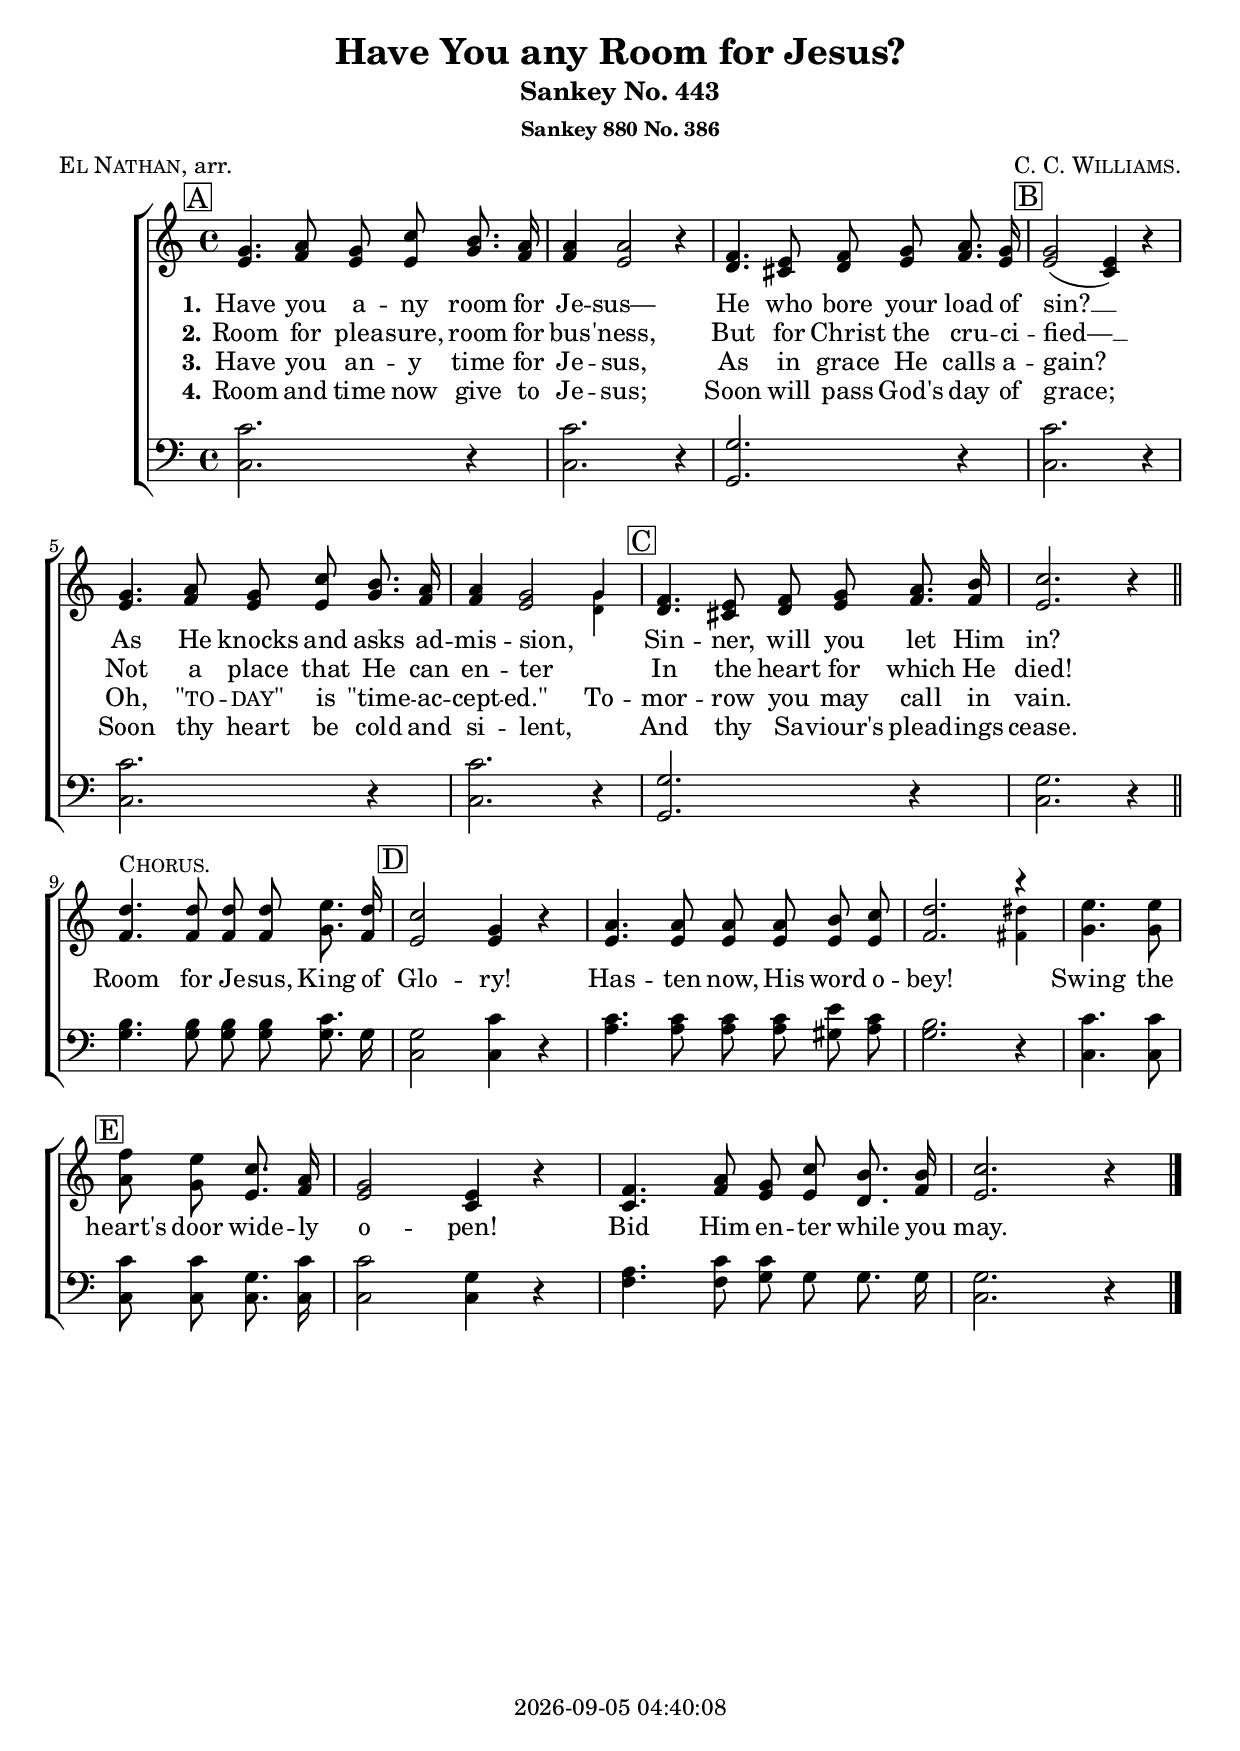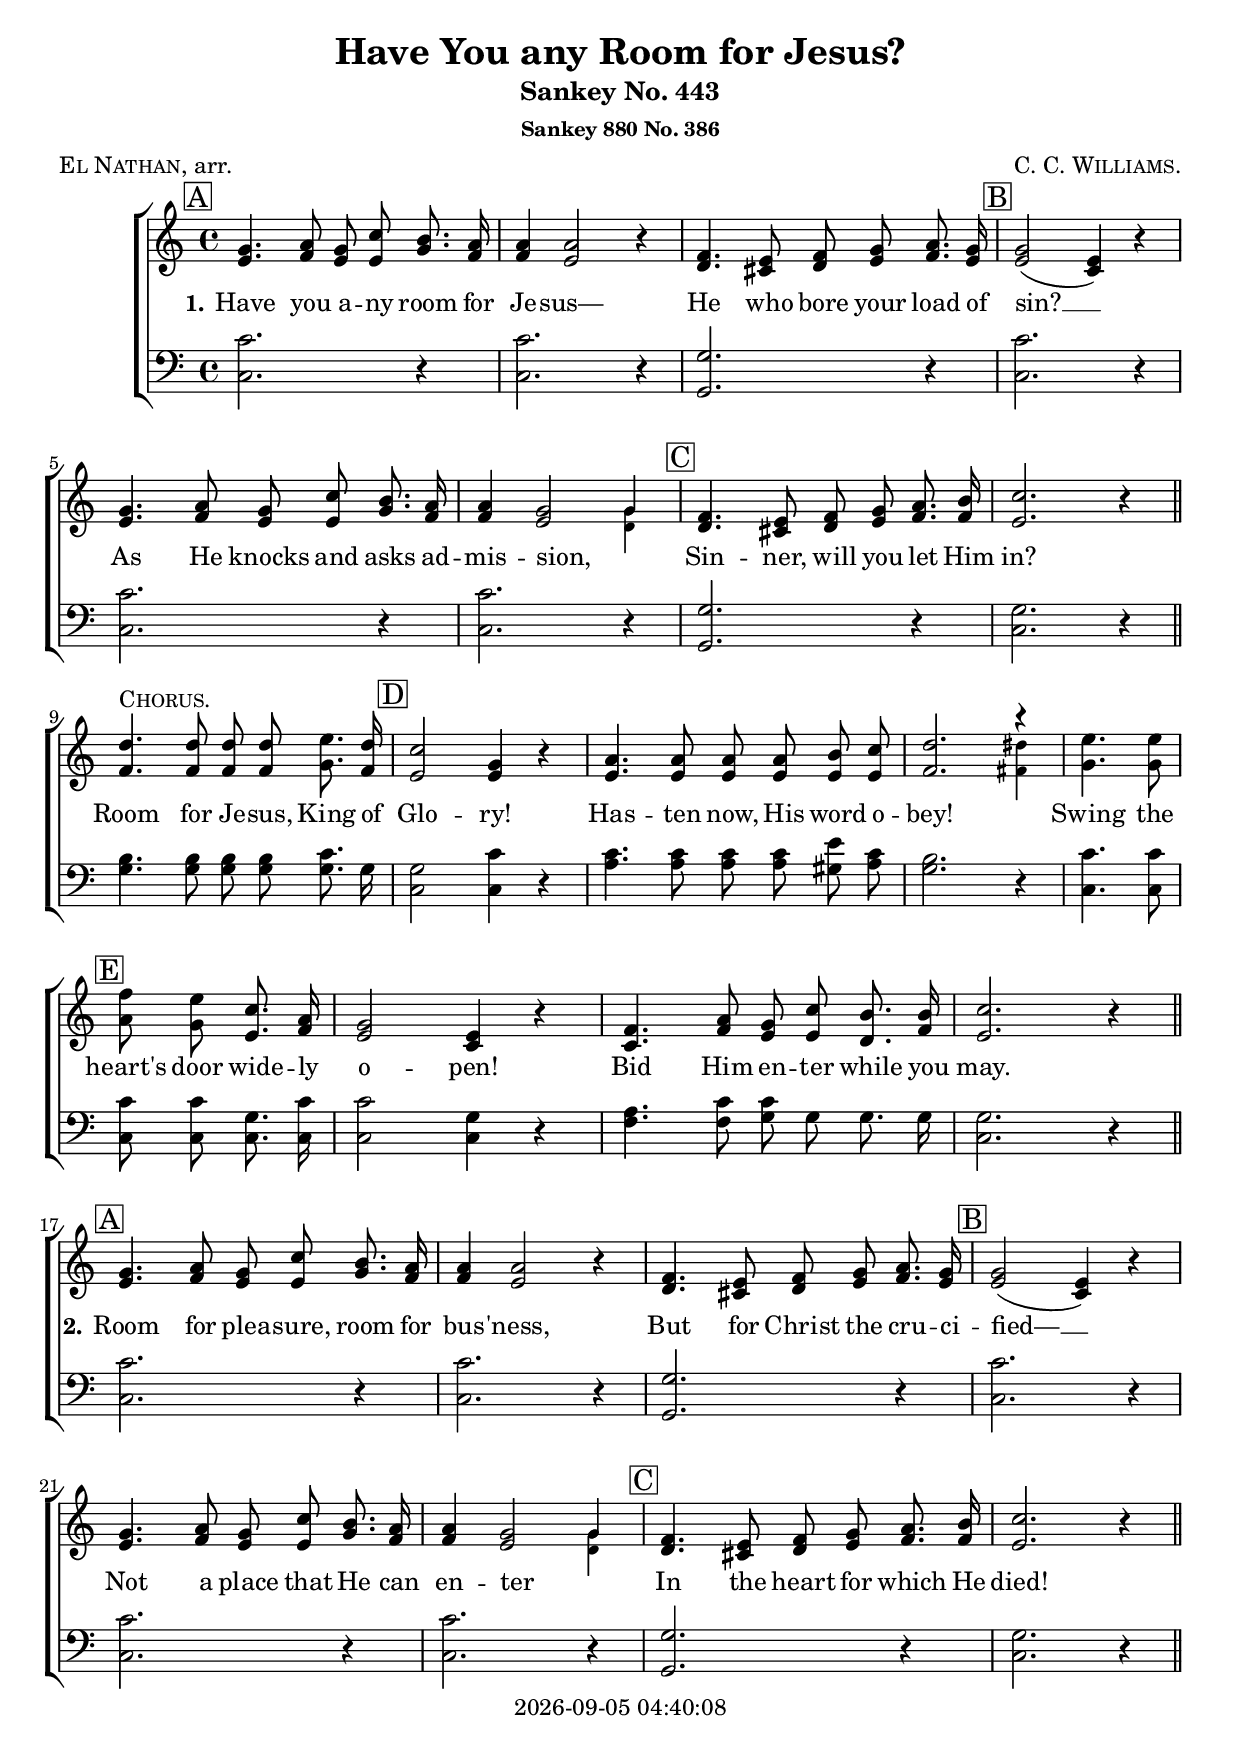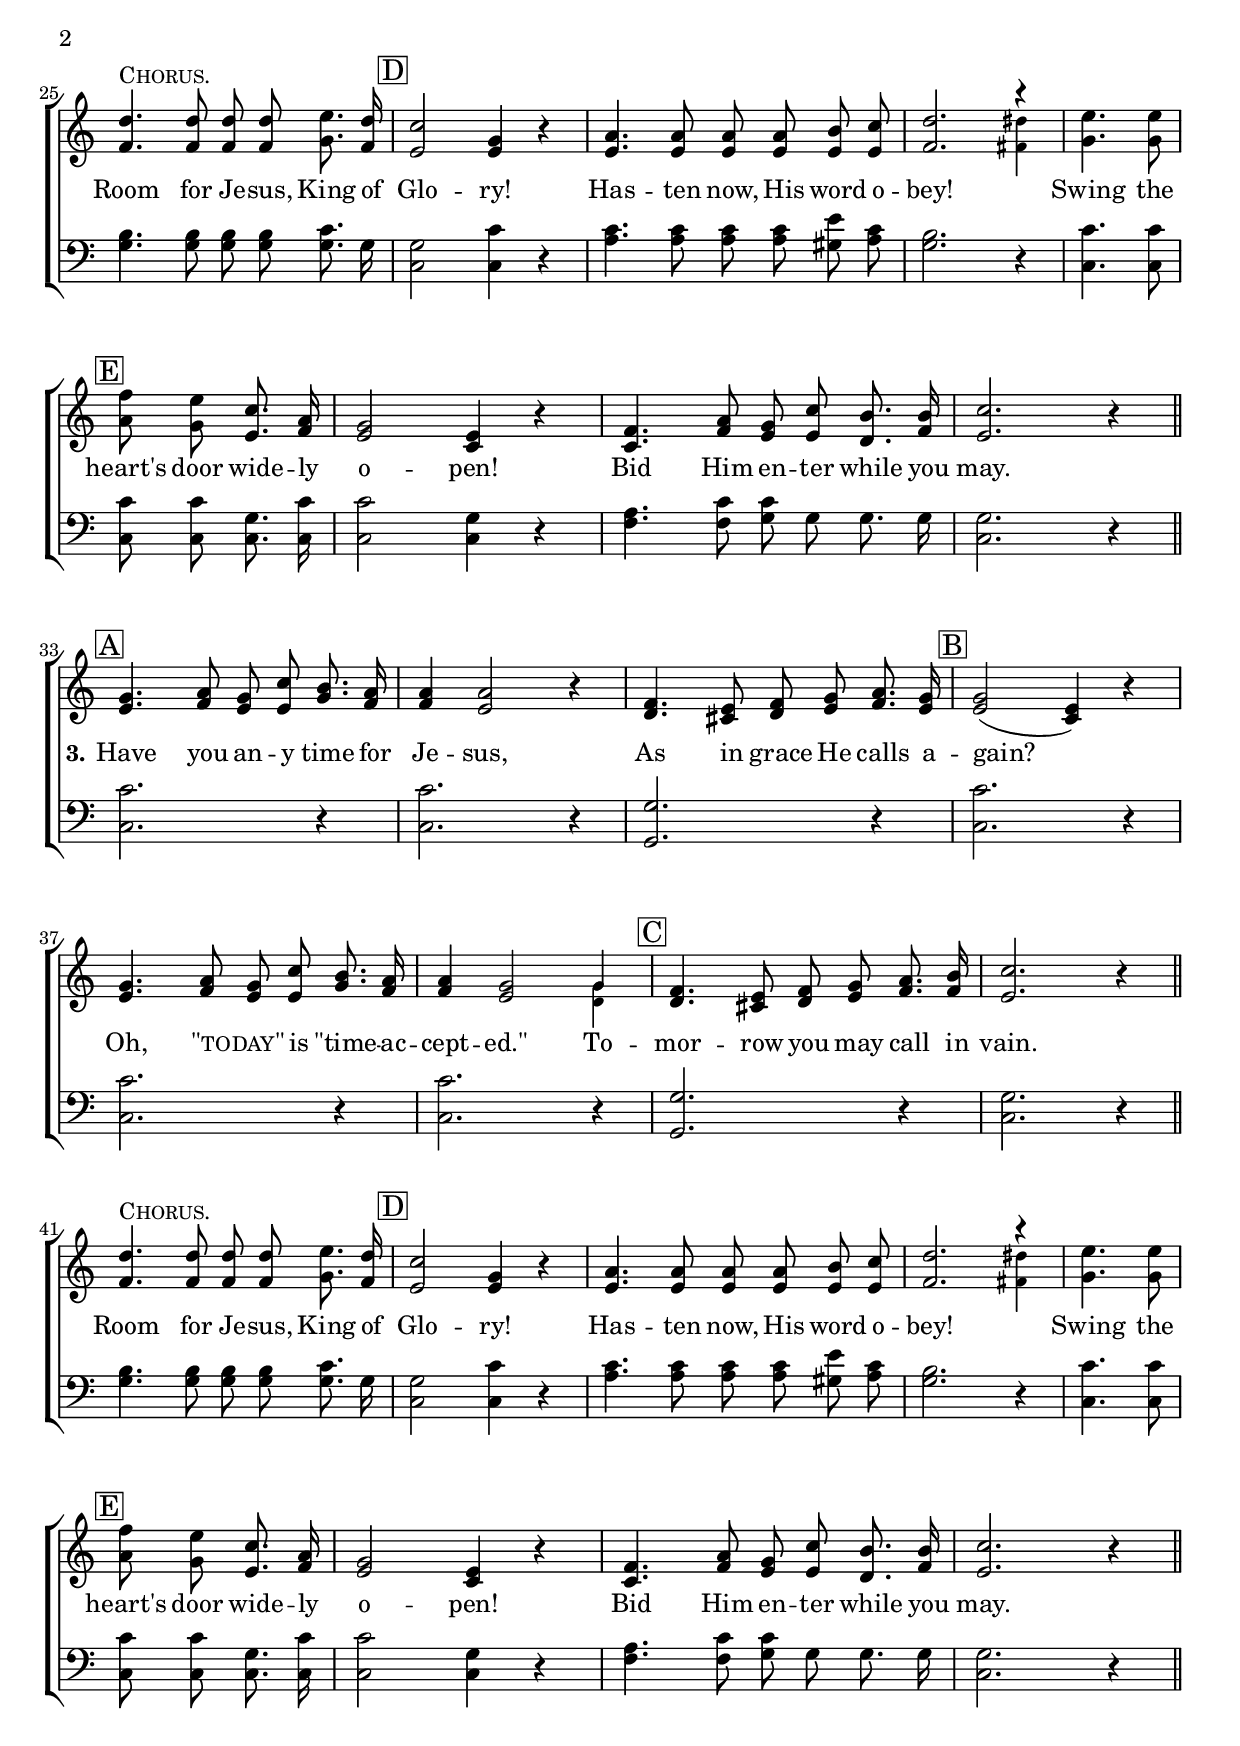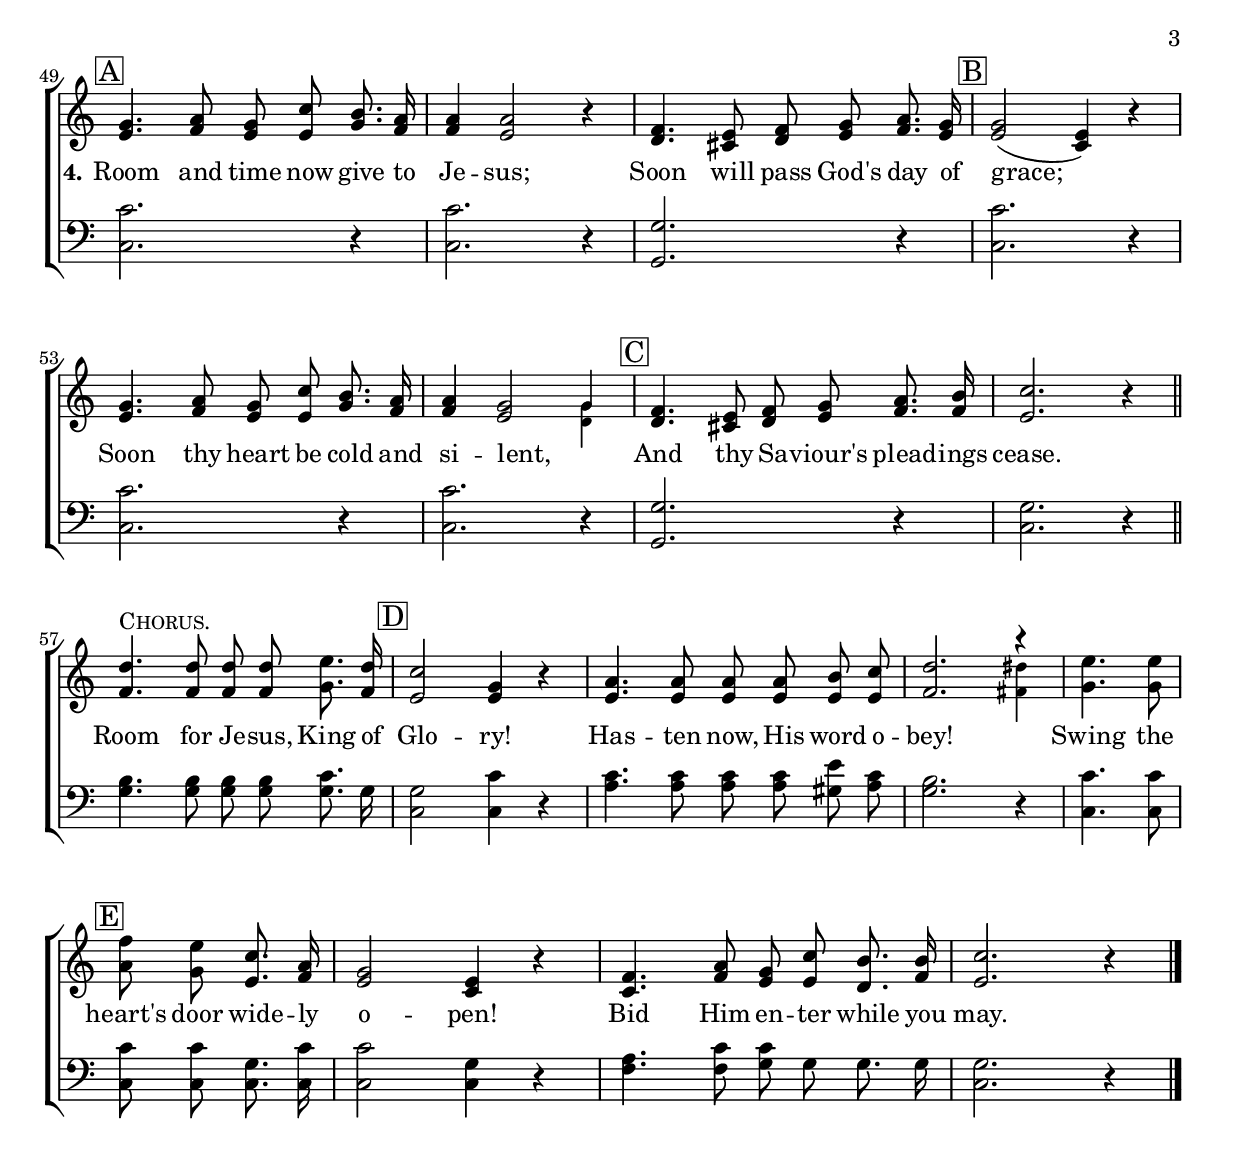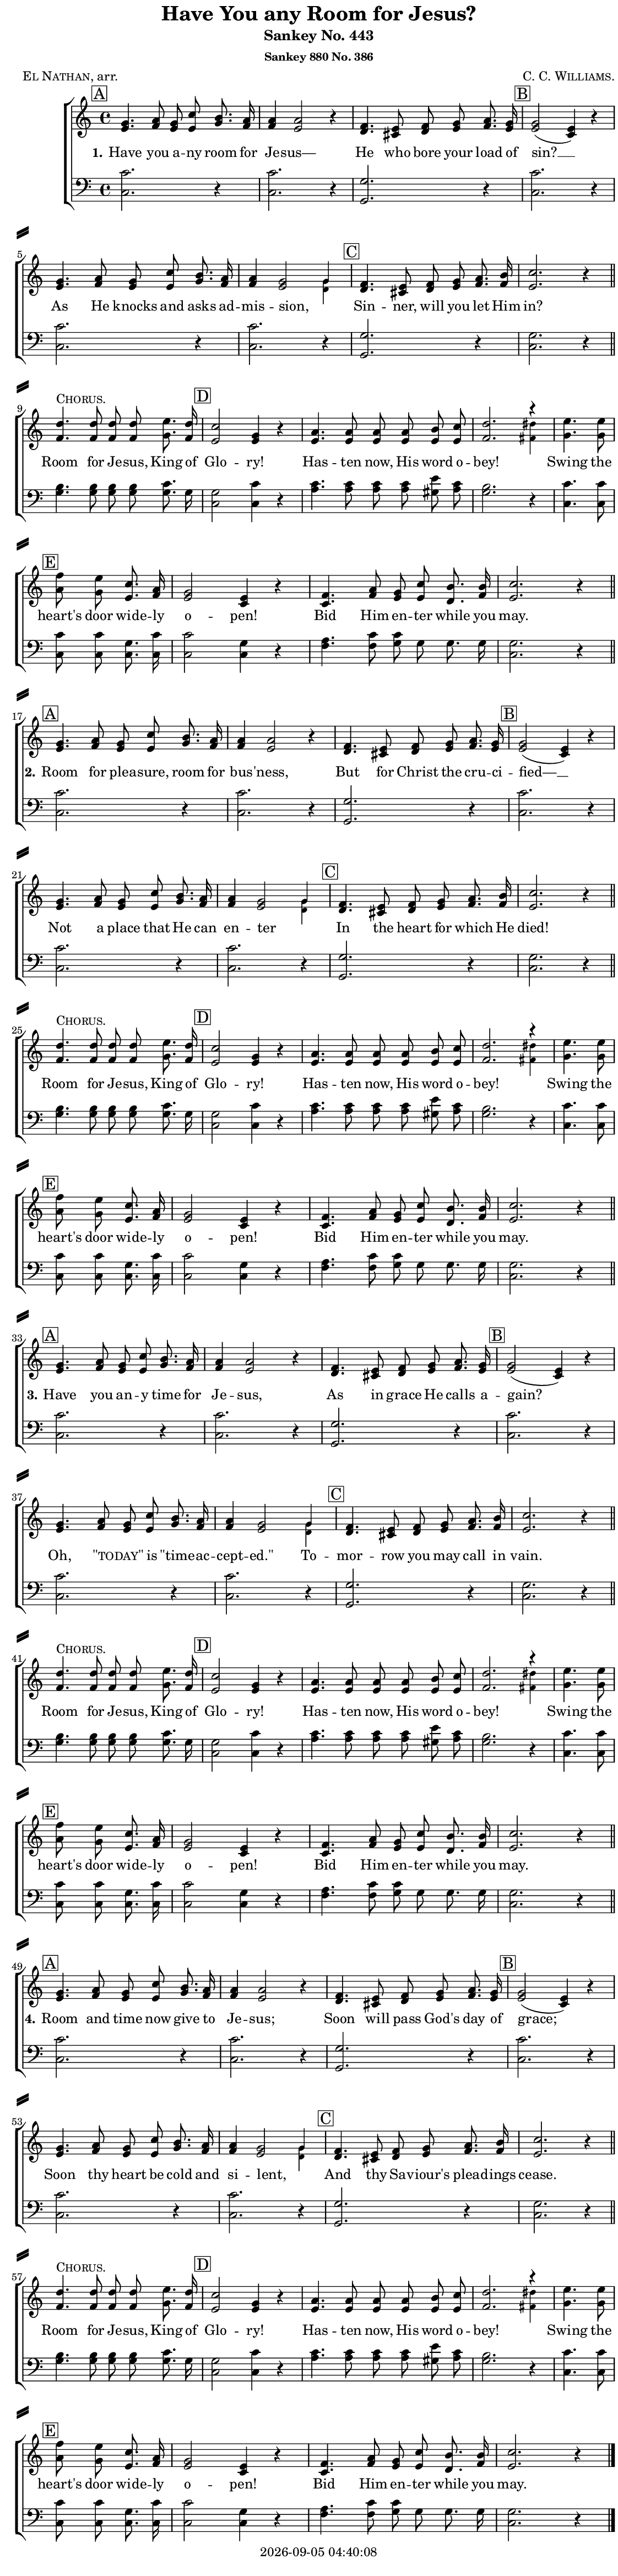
\version "2.22.1"

\include "articulate.ly"

today = #(strftime "%Y-%m-%d %H:%M:%S" (localtime (current-time)))

\header {
% centered at top
%  dedication  = "dedication"
  title       = "Have You any Room for Jesus?"
  subtitle    = "Sankey No. 443"
  subsubtitle = "Sankey 880 No. 386"
%  instrument  = "instrument"
  
% arrangement of following lines:
%
%  poet    composer
%  meter   arranger
%  piece       opus

  composer    = \markup\smallCaps "C. C. Williams."
%  arranger    = "arranger"
%  opus        = "opus"

  poet        = \markup{\smallCaps "El Nathan," arr.}
%  meter       = \markup\smallCaps "meter"
%  piece       = \markup\smallCaps "piece"

% centered at bottom
% tagline     = "tagline" % default lilypond version
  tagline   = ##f
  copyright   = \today
}

% #(set-global-staff-size 16)

global = {
  \key c \major
  \time 4/4
}

RehearsalTrack = {
% \set Score.currentBarNumber = #5
  \mark \markup { \box "A" }    s1*3
  \mark \markup { \box "B" }    s1*3
  \mark \markup { \box "C" }    s1*3
  \mark \markup { \box "D" }    s1*3 s2
  \mark \markup { \box "E" } s2 s1*3
}

TempoTrack = {
  \set Score.tempoHideNote = ##t
  \tempo 4=120
}

nl = { \bar "||" \break }

soprano = \relative {
  \autoBeamOff
  g'4. a8 g c b8. a16
  a4 2 r4
  f4. e8 f g a8. g16
  g2(e4) r % B
  g4. a8 g c b8. a16
  a4 g2 \once\tiny g4
  f4. e8 f g a8. b16 % C
  c2. r4 \bar "||"
  d4.^\markup\smallCaps Chorus. 8 8 8 e8. d16
  c2 g4 r% D
  a4. 8 8 8 b c
  d2. \once\partCombineApart r4
  e4. 8 \bar "|" \break f8 e c8. a16
  g2 e4 r % E
  f4. a8 g c b8. 16
  c2. r4
}

alto = \relative {
  \autoBeamOff
  e'4. f8 e e g8. f16
  f4 e2 r4
  d4. cis8 d e f8. e16
  e2(c4) r % B
  e4. f8 e e g8. f16
  f4 e2 \once\tiny <d g>4
  d4. cis8 d e f8. 16 % C
  e2. r4
  f4. 8 8 8 g8. f16
  e2 4 r % D
  e4. 8 8 8 8 8
  f2. \once\tiny <fis dis'>4
  g4. 8 a g e8. f16
  e2 c4 r % E
  c4. f8 e e d8. f16
  e2. r4
}

tenor = \relative {
  \autoBeamOff
  c'2. r4
  c2. r4
  g2. r4
  c2. r4 % B
  c2. r4
  c2. r4
  g2. r4 % C
  g2. r4
  b4. 8 8 8 c8. g16
  g2 c4 r % D
  c4. 8 8 8 e c
  b2. r4
  c4. 8 8 8 g8. c16
  c2 g4 r % E
  a4. c8 8 g8 8. 16
  g2. r4
}

bass = \relative {
  \autoBeamOff
  c2. r4
  c2. r4
  g2. r4
  c2. r4 % B
  c2. r4
  c2. r4
  g2. r4 % C
  c2. r4
  g'4. 8 8 8 8. 16
  c,2 4 r % D
  a'4. 8 8 8 gis a
  g2. r4
  c,4. 8 8 8 8. 16
  c2 4 r % E
  f4. 8 g8 8 8. 16
  c,2. r4
}

nom  = {   \set ignoreMelismata = ##t }
yesm = { \unset ignoreMelismata       }

chorus = \lyricmode {
  Room for Je -- sus, King of Glo -- ry!
  Has -- ten now, His word o -- bey!
  Swing the heart's door wide -- ly o -- pen!
  Bid Him en -- ter while you may.
}

chorusMen = \lyricmode {
}

verses = 4

wordsOne = \lyricmode {
  \set stanza = "1."
  Have you a -- ny room for Je -- sus—
  He who bore your load of sin? __
  As He knocks and asks ad -- mis -- sion, _
  Sin -- ner, will you let Him in?
}
  
wordsTwo = \lyricmode {
  \set stanza = "2."
  Room for plea -- sure, room for bus -- 'ness,
  But for Christ the cru -- ci -- fied— __
  Not a place that He can en -- ter _
  In the heart for which He died!
}
  
wordsThree = \lyricmode {
  \set stanza = "3."
  Have you an -- y time for Je -- sus,
  As in grace He calls a -- gain?
  Oh, \markup\smallCaps "\"to" -- \markup\smallCaps "day\"" is "\"time" -- ac -- cept -- "ed.\""
  To -- mor -- row you may call in vain.
}
  
wordsFour = \lyricmode {
  \set stanza = "4."
  Room and time now give to Je -- sus;
  Soon will pass God's day of grace;
  Soon thy heart be cold and si -- lent, _
  And thy Sa -- viour's plead -- ings cease.
}
  
wordsMidi = \lyricmode {
  \set stanza = "1."
  "Have " "you " a "ny " "room " "for " Je "sus— "
  "\nHe " "who " "bore " "your " "load " "of " "sin? " 
  "\nAs " "He " "knocks " "and " "asks " ad mis "sion, " ""
  "\nSin" "ner, " "will " "you " "let " "Him " "in? "
  "\nRoom " "for " Je "sus, " "King " "of " Glo "ry! "
  "\nHas" "ten " "now, " "His " "word " o "bey! "
  "\nSwing " "the " "heart's " "door " wide "ly " o "pen! "
  "\nBid " "Him " en "ter " "while " "you " "may.\n"

  \set stanza = "2."
  "\nRoom " "for " plea "sure, " "room " "for " bus "'ness, "
  "\nBut " "for " "Christ " "the " cru ci "fied— " 
  "\nNot " "a " "place " "that " "He " "can " en "ter " ""
  "\nIn " "the " "heart " "for " "which " "He " "died! "
  "\nRoom " "for " Je "sus, " "King " "of " Glo "ry! "
  "\nHas" "ten " "now, " "His " "word " o "bey! "
  "\nSwing " "the " "heart's " "door " wide "ly " o "pen! "
  "\nBid " "Him " en "ter " "while " "you " "may.\n"

  \set stanza = "3."
  "\nHave " "you " an "y " "time " "for " Je "sus, "
  "\nAs " "in " "grace " "He " "calls " a "gain? "
  "\nOh, " "\"to" "day\" " "is " "\"time" ac cept "ed.\" "
  "\nTo" mor "row " "you " "may " "call " "in " "vain. "
  "\nRoom " "for " Je "sus, " "King " "of " Glo "ry! "
  "\nHas" "ten " "now, " "His " "word " o "bey! "
  "\nSwing " "the " "heart's " "door " wide "ly " o "pen! "
  "\nBid " "Him " en "ter " "while " "you " "may.\n"

  \set stanza = "4."
  "\nRoom " "and " "time " "now " "give " "to " Je "sus; "
  "\nSoon " "will " "pass " "God's " "day " "of " "grace; "
  "\nSoon " "thy " "heart " "be " "cold " "and " si "lent, " ""
  "\nAnd " "thy " Sa "viour's " plead "ings " "cease. "
  "\nRoom " "for " Je "sus, " "King " "of " Glo "ry! "
  "\nHas" "ten " "now, " "His " "word " o "bey! "
  "\nSwing " "the " "heart's " "door " wide "ly " o "pen! "
  "\nBid " "Him " en "ter " "while " "you " "may. "
}

wordsMidiMen = \lyricmode {
}

\book {
  \bookOutputSuffix "midi"
  \score {
%    \articulate
        \new ChoirStaff <<
                                % Soprano staff
          \new Staff = soprano
          <<
            \new Voice { \repeat unfold \verses \TempoTrack     }
            \new Voice { \global \repeat unfold \verses \soprano \bar "|." }
            \addlyrics \wordsMidi
          >>
                                % Alto staff
          \new Staff = alto
          <<
            \new Voice { \global \repeat unfold \verses { \alto \nl } \bar "|." }
          >>
                                % Tenor staff
          \new Staff = tenor
          <<
            \clef "treble_8"
            \new Voice { \global \repeat unfold \verses \tenor }
            \addlyrics \wordsMidiMen
          >>
                                % Bass staff
          \new Staff = bass
          <<
            \clef "bass"
            \new Voice { \global \repeat unfold \verses \bass }
          >>
        >>
    \midi {}
  }
}

\book {
  \bookOutputSuffix "repeat"
  \score {
        \new ChoirStaff <<
                                  % Joint soprano/alto staff
          \new Staff = women \with { printPartCombineTexts = ##f }
          <<
            \new Voice \RehearsalTrack
            \new Voice \TempoTrack
            \new NullVoice = "aligner" \soprano
            \new Voice \partCombine { \global \soprano \bar "|." } { \global \alto }
            \new Lyrics \lyricsto "aligner" { \wordsOne \chorus }
            \new Lyrics \lyricsto "aligner"   \wordsTwo
            \new Lyrics \lyricsto "aligner"   \wordsThree
            \new Lyrics \lyricsto "aligner"   \wordsFour
          >>
                                  % Joint tenor/bass staff
          \new Staff = men \with { printPartCombineTexts = ##f }
          <<
            \clef "bass"
            \new Voice \partCombine { \global \tenor } { \global \bass }
            \new NullVoice = alignerT { \tenor }
          >>
          \new Lyrics \with {alignAboveContext = men} \lyricsto alignerT \chorusMen
        >>
    \layout {
      indent = 1.5\cm
      \pointAndClickOff
      \context {
        \Staff \RemoveAllEmptyStaves
      }
    }
  }
}

singlescore = {
        \new ChoirStaff <<
                                  % Joint soprano/alto staff
          \new Staff = women \with { printPartCombineTexts = ##f }
          <<
            \new Voice { \repeat unfold \verses \RehearsalTrack }
            \new Voice { \repeat unfold \verses \TempoTrack }
            \new NullVoice = "aligner" { \repeat unfold \verses \soprano }
            \new Voice \partCombine { \global \repeat unfold \verses \soprano \bar "|." }
                                    { \global \repeat unfold \verses { \alto \nl } \bar "|." }
            \new Lyrics \lyricsto "aligner" { \wordsOne   \chorus
                                              \wordsTwo   \chorus
                                              \wordsThree \chorus
                                              \wordsFour  \chorus
                                            }
          >>
                                  % Joint tenor/bass staff
          \new Staff = men \with { printPartCombineTexts = ##f }
          <<
            \clef "bass"
            \new Voice \partCombine { \global \repeat unfold \verses \tenor }
                                    { \global \repeat unfold \verses \bass }
            \new NullVoice = alignerT { \repeat unfold \verses \tenor }
          >>
          \new Lyrics \with {alignAboveContext = men} \lyricsto alignerT { \repeat unfold \verses \chorusMen }
        >>
}

\book {
  \bookOutputSuffix "single"
  \score {
    \singlescore
    \layout {
      indent = 1.5\cm
      \pointAndClickOff
      \context {
        \Staff \RemoveAllEmptyStaves
      }
    }
  }
}

\book {
  \bookOutputSuffix "singlepage"
  \paper {
    top-margin = 0
    left-margin = 7
    right-margin = 1
    paper-width = 190\mm
    page-breaking = #ly:one-page-breaking
    system-system-spacing.basic-distance = #15
    system-separator-markup = \slashSeparator
  }
  \score {
    \singlescore
    \layout {
      indent = 1.5\cm
      \pointAndClickOff
      \context {
        \Staff \RemoveAllEmptyStaves
      }
    }
  }
}
